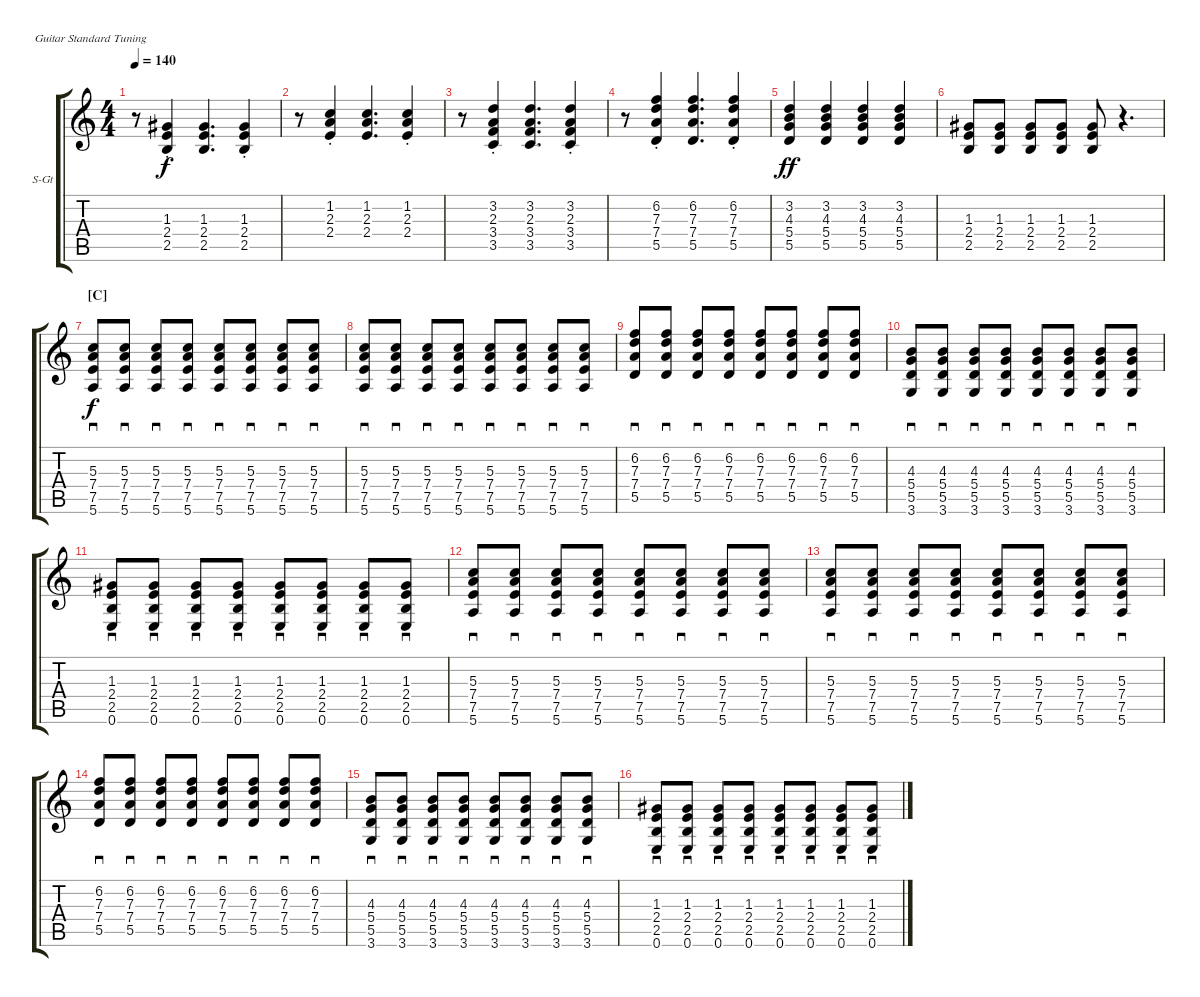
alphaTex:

\bracketExtendMode groupsimilarinstruments
\firstSystemTrackNameOrientation horizontal
\otherSystemsTrackNameOrientation horizontal
\track ("Nick Valensi" "S-Gt") {instrument acousticguitarsteel}
\staff {score tabs}
\tuning (E4 B3 G3 D3 A2 E2)
\ts (4 4)
\tempo 140
\clef g2
\ks aminor
r.8{dy f} (1.3{st} 2.4{st} 2.5).4 (1.3 2.4 2.5).4{d} (1.3{st} 2.4{st} 2.5).4 |
r.8 (1.2{st} 2.3{st} 2.4{st}).4 (1.2 2.3 2.4).4{d} (1.2{st} 2.3{st} 2.4{st}).4 |
r.8 (3.2{st} 2.3{st} 3.4{st} 3.5).4 (3.2 2.3 3.4 3.5).4{d} (3.2{st} 2.3{st} 3.4{st} 3.5).4 |
r.8 (6.2{st} 7.3{st} 7.4{st} 5.5).4 (6.2 7.3 7.4 5.5).4{d} (6.2{st} 7.3{st} 7.4{st} 5.5).4 |
(3.2 4.3 5.4 5.5).4{dy ff} (3.2 4.3 5.4 5.5).4 (3.2 4.3 5.4 5.5).4 (3.2 4.3 5.4 5.5).4 |
(1.3 2.4 2.5).8 (1.3 2.4 2.5).8 (1.3 2.4 2.5).8 (1.3 2.4 2.5).8 (1.3 2.4 2.5).8 r.4{d} |
\section ("C" "")
(5.3 7.4 7.5 5.6).8{sd dy f} (5.3 7.4 7.5 5.6).8{sd} (5.3 7.4 7.5 5.6).8{sd} (5.3 7.4 7.5 5.6).8{sd} (5.3 7.4 7.5 5.6).8{sd} (5.3 7.4 7.5 5.6).8{sd} (5.3 7.4 7.5 5.6).8{sd} (5.3 7.4 7.5 5.6).8{sd} |
(5.3 7.4 7.5 5.6).8{sd} (5.3 7.4 7.5 5.6).8{sd} (5.3 7.4 7.5 5.6).8{sd} (5.3 7.4 7.5 5.6).8{sd} (5.3 7.4 7.5 5.6).8{sd} (5.3 7.4 7.5 5.6).8{sd} (5.3 7.4 7.5 5.6).8{sd} (5.3 7.4 7.5 5.6).8{sd} |
(6.2 7.3 7.4 5.5).8{sd} (6.2 7.3 7.4 5.5).8{sd} (6.2 7.3 7.4 5.5).8{sd} (6.2 7.3 7.4 5.5).8{sd} (6.2 7.3 7.4 5.5).8{sd} (6.2 7.3 7.4 5.5).8{sd} (6.2 7.3 7.4 5.5).8{sd} (6.2 7.3 7.4 5.5).8{sd} |
(4.3 5.4 5.5 3.6).8{sd} (4.3 5.4 5.5 3.6).8{sd} (4.3 5.4 5.5 3.6).8{sd} (4.3 5.4 5.5 3.6).8{sd} (4.3 5.4 5.5 3.6).8{sd} (4.3 5.4 5.5 3.6).8{sd} (4.3 5.4 5.5 3.6).8{sd} (4.3 5.4 5.5 3.6).8{sd} |
(1.3 2.4 2.5 0.6).8{sd} (1.3 2.4 2.5 0.6).8{sd} (1.3 2.4 2.5 0.6).8{sd} (1.3 2.4 2.5 0.6).8{sd} (1.3 2.4 2.5 0.6).8{sd} (1.3 2.4 2.5 0.6).8{sd} (1.3 2.4 2.5 0.6).8{sd} (1.3 2.4 2.5 0.6).8{sd} |
(5.3 7.4 7.5 5.6).8{sd} (5.3 7.4 7.5 5.6).8{sd} (5.3 7.4 7.5 5.6).8{sd} (5.3 7.4 7.5 5.6).8{sd} (5.3 7.4 7.5 5.6).8{sd} (5.3 7.4 7.5 5.6).8{sd} (5.3 7.4 7.5 5.6).8{sd} (5.3 7.4 7.5 5.6).8{sd} |
(5.3 7.4 7.5 5.6).8{sd} (5.3 7.4 7.5 5.6).8{sd} (5.3 7.4 7.5 5.6).8{sd} (5.3 7.4 7.5 5.6).8{sd} (5.3 7.4 7.5 5.6).8{sd} (5.3 7.4 7.5 5.6).8{sd} (5.3 7.4 7.5 5.6).8{sd} (5.3 7.4 7.5 5.6).8{sd} |
(6.2 7.3 7.4 5.5).8{sd} (6.2 7.3 7.4 5.5).8{sd} (6.2 7.3 7.4 5.5).8{sd} (6.2 7.3 7.4 5.5).8{sd} (6.2 7.3 7.4 5.5).8{sd} (6.2 7.3 7.4 5.5).8{sd} (6.2 7.3 7.4 5.5).8{sd} (6.2 7.3 7.4 5.5).8{sd} |
(4.3 5.4 5.5 3.6).8{sd} (4.3 5.4 5.5 3.6).8{sd} (4.3 5.4 5.5 3.6).8{sd} (4.3 5.4 5.5 3.6).8{sd} (4.3 5.4 5.5 3.6).8{sd} (4.3 5.4 5.5 3.6).8{sd} (4.3 5.4 5.5 3.6).8{sd} (4.3 5.4 5.5 3.6).8{sd} |
(1.3 2.4 2.5 0.6).8{sd} (1.3 2.4 2.5 0.6).8{sd} (1.3 2.4 2.5 0.6).8{sd} (1.3 2.4 2.5 0.6).8{sd} (1.3 2.4 2.5 0.6).8{sd} (1.3 2.4 2.5 0.6).8{sd} (1.3 2.4 2.5 0.6).8{sd} (1.3 2.4 2.5 0.6).8{sd}
